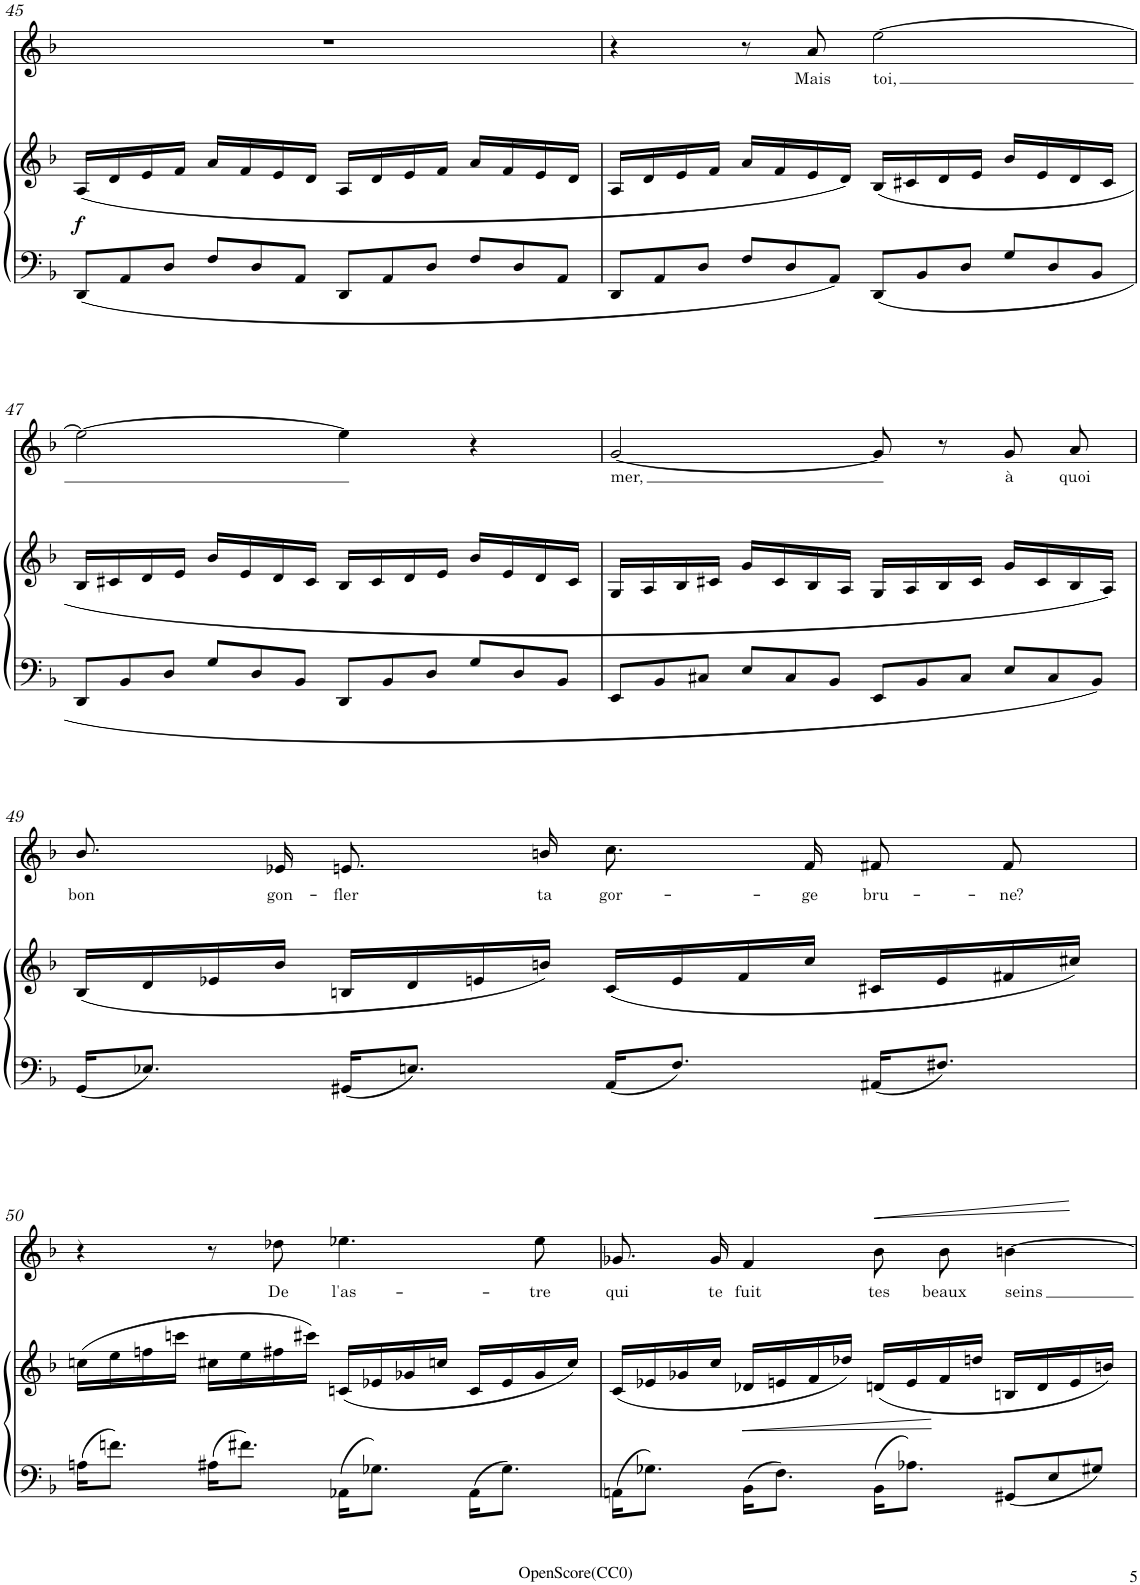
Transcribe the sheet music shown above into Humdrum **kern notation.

**kern	**kern	**dynam	**kern	**text	**dynam
*part2	*part2	*part2	*part1	*part1	*part1
*staff3	*staff2	*staff2/3	*staff1	*staff1	*staff1
*I"Piano	*	*	*I"Chant Voice	*	*
*I'Pno	*	*	*	*	*
!!LO:PB:g=z
*clefF4	*clefG2	*	*clefG2	*	*
*k[b-]	*k[b-]	*	*k[b-]	*	*
*M4/4	*M4/4	*	*M4/4	*	*
=45	=45	=45	=45	=45	=45
!	!	!LO:DY:b	!	!	!
12DD/L	(<16A/LL	f	1r	.	.
.	16d/	.	.	.	.
12AA/	.	.	.	.	.
.	16e/	.	.	.	.
12D/J	.	.	.	.	.
.	16f/JJ	.	.	.	.
*Xbrackettup	*	*	*	*	*
12F/L	16a/LL	.	.	.	.
.	16f/	.	.	.	.
12D/	.	.	.	.	.
.	16e/	.	.	.	.
12AA/J	.	.	.	.	.
.	16d/JJ	.	.	.	.
*brackettup	*	*	*	*	*
12DD/L	16A/LL	.	.	.	.
.	16d/	.	.	.	.
12AA/	.	.	.	.	.
.	16e/	.	.	.	.
12D/J	.	.	.	.	.
.	16f/JJ	.	.	.	.
*Xbrackettup	*	*	*	*	*
12F/L	16a/LL	.	.	.	.
.	16f/	.	.	.	.
12D/	.	.	.	.	.
.	16e/	.	.	.	.
12AA/J	.	.	.	.	.
.	16d/JJ	.	.	.	.
=46	=46	=46	=46	=46	=46
*brackettup	*	*	*	*	*
12DD/L	16A/LL	.	4r	.	.
.	16d/	.	.	.	.
12AA/	.	.	.	.	.
.	16e/	.	.	.	.
12D/J	.	.	.	.	.
.	16f/JJ	.	.	.	.
*Xbrackettup	*	*	*	*	*
12F/L	16a/LL	.	8r	.	.
.	16f/	.	.	.	.
12D/	.	.	.	.	.
!	!	!	!	!LO:LY:b	!
.	16e/	.	8a/	Mais	.
12AA/J	.	.	.	.	.
.	16d/JJ)	.	.	.	.
*brackettup	*	*	*	*	*
!	!	!	!	!LO:LY:b	!
12DD/L	(<16B-/LL	.	[2ee\	toi,	.
.	16c#X/	.	.	.	.
12BB-/	.	.	.	.	.
.	16d/	.	.	.	.
12D/J	.	.	.	.	.
.	16e/JJ	.	.	.	.
*Xbrackettup	*	*	*	*	*
12G/L	16b-/LL	.	.	.	.
.	16e/	.	.	.	.
12D/	.	.	.	.	.
.	16d/	.	.	.	.
12BB-/J	.	.	.	.	.
.	16c#/JJ	.	.	.	.
!!LO:LB:g=z
=47	=47	=47	=47	=47	=47
*brackettup	*	*	*	*	*
12DD/L	16B-/LL	.	2ee\_	.	.
.	16c#X/	.	.	.	.
12BB-/	.	.	.	.	.
.	16d/	.	.	.	.
12D/J	.	.	.	.	.
.	16e/JJ	.	.	.	.
*Xbrackettup	*	*	*	*	*
12G/L	16b-/LL	.	.	.	.
.	16e/	.	.	.	.
12D/	.	.	.	.	.
.	16d/	.	.	.	.
12BB-/J	.	.	.	.	.
.	16c#/JJ	.	.	.	.
*brackettup	*	*	*	*	*
12DD/L	16B-/LL	.	4ee\]	.	.
.	16c#/	.	.	.	.
12BB-/	.	.	.	.	.
.	16d/	.	.	.	.
12D/J	.	.	.	.	.
.	16e/JJ	.	.	.	.
*Xbrackettup	*	*	*	*	*
12G/L	16b-/LL	.	4r	.	.
.	16e/	.	.	.	.
12D/	.	.	.	.	.
.	16d/	.	.	.	.
12BB-/J	.	.	.	.	.
.	16c#/JJ	.	.	.	.
=48	=48	=48	=48	=48	=48
*brackettup	*	*	*	*	*
!	!	!	!	!LO:LY:b	!
12EE/L	16G/LL	.	[2g/	mer,	.
.	16A/	.	.	.	.
12BB-/	.	.	.	.	.
.	16B-/	.	.	.	.
12C#X/J	.	.	.	.	.
.	16c#X/JJ	.	.	.	.
*Xbrackettup	*	*	*	*	*
12E/L	16g/LL	.	.	.	.
.	16c#/	.	.	.	.
12C#/	.	.	.	.	.
.	16B-/	.	.	.	.
12BB-/J	.	.	.	.	.
.	16A/JJ	.	.	.	.
*brackettup	*	*	*	*	*
12EE/L	16G/LL	.	8g/]	.	.
.	16A/	.	.	.	.
12BB-/	.	.	.	.	.
.	16B-/	.	8r	.	.
12C#/J	.	.	.	.	.
.	16c#/JJ	.	.	.	.
*Xbrackettup	*	*	*	*	*
!	!	!	!	!LO:LY:b	!
12E/L	16g/LL	.	8g/L	à	.
.	16c#/	.	.	.	.
12C#/	.	.	.	.	.
!	!	!	!	!LO:LY:b	!
.	16B-/	.	8a/J	quoi	.
12BB-/J	.	.	.	.	.
.	16A/JJ)	.	.	.	.
!!LO:LB:g=z
=49	=49	=49	=49	=49	=49
!	!	!	!	!LO:LY:b	!
16GG/KL	(16B-/LL	.	8.b-/L	bon	.
8.E-X/J	16d/	.	.	.	.
.	16e-X/	.	.	.	.
!	!	!	!	!LO:LY:b	!
.	16b-/JJ	.	16e-X/Jk	gon-	.
!	!	!	!	!LO:LY:b	!
16GG#X/KL	16Bn/LL	.	8.en/L	-fler	.
8.En/J	16d/	.	.	.	.
.	16en/	.	.	.	.
!	!	!	!	!LO:LY:b	!
.	16bn/JJ)	.	16bn/Jk	ta	.
!	!	!	!	!LO:LY:b	!
16AA/KL	(16c/LL	.	8.cc/L	gor-	.
8.F/J	16e/	.	.	.	.
.	16f/	.	.	.	.
!	!	!	!	!LO:LY:b	!
.	16cc/JJ	.	16f/Jk	-ge	.
!	!	!	!	!LO:LY:b	!
16AA#X/KL	16c#X/LL	.	8f#X/L	bru-	.
8.F#X/J	16e/	.	.	.	.
!	!	!	!	!LO:LY:b	!
.	16f#X/	.	8f#/J	-ne?	.
.	16cc#X/JJ)	.	.	.	.
!!LO:LB:g=z
=50	=50	=50	=50	=50	=50
16An\KL	(16ccn\LL	.	4r	.	.
8.fn\J	16ee\	.	.	.	.
.	16ffn\	.	.	.	.
.	16cccn\JJ	.	.	.	.
16A#X\KL	16cc#X\LL	.	8r	.	.
8.f#X\J	16ee\	.	.	.	.
!	!	!	!	!LO:LY:b	!
.	16ff#X\	.	8dd-X\	De	.
.	16ccc#X\JJ)	.	.	.	.
!	!	!	!	!LO:LY:b	!
16AA-X\KL	(16cn/LL	.	4.ee-X\	l'as-	.
8.G-X\J	16e-X/	.	.	.	.
.	16g-X/	.	.	.	.
.	16ccn/JJ	.	.	.	.
16AA-\KL	16c/LL	.	.	.	.
8.G-\J	16e-/	.	.	.	.
!	!	!	!	!LO:LY:b	!
.	16g-/	.	8ee-\	-tre	.
.	16cc/JJ)	.	.	.	.
=51	=51	=51	=51	=51	=51
!	!	!	!	!LO:LY:b	!
16AAn\KL	(16c/LL	.	8.g-X/L	qui	.
8.G-X\J	16e-X/	.	.	.	.
.	16g-X/	.	.	.	.
!	!	!	!	!LO:LY:b	!
.	16cc/JJ	.	16g-/Jk	te	.
!	!	!LO:HP:b	!	!LO:LY:b	!
16BB-\KL	16d-X/LL	<	4f/	fuit	.
8.F\J	16en/	.	.	.	.
.	16f/	.	.	.	.
.	16dd-X/JJ)	.	.	.	.
!	!	!	!	!LO:LY:b	!LO:HP:b
16BB-\KL	(16dn/LL	.	8b-\L	tes	<
8.A-X\J	16e/	.	.	.	.
!	!	!	!	!LO:LY:b	!
.	16f/	[	8b-\J	beaux	.
.	16ddn/JJ	.	.	.	.
!	!	!	!	!LO:LY:b	!
12GG#X/L	16Bn/LL	.	[4bn\	seins	.
.	16d/	.	.	.	.
12E/	.	.	.	.	.
.	16e/	.	.	.	.
12G#X/J	.	.	.	.	.
.	16bn/JJ)	.	.	.	.
.	.	.	.	.	[
=	=	=	=	=	=
*-	*-	*-	*-	*-	*-
